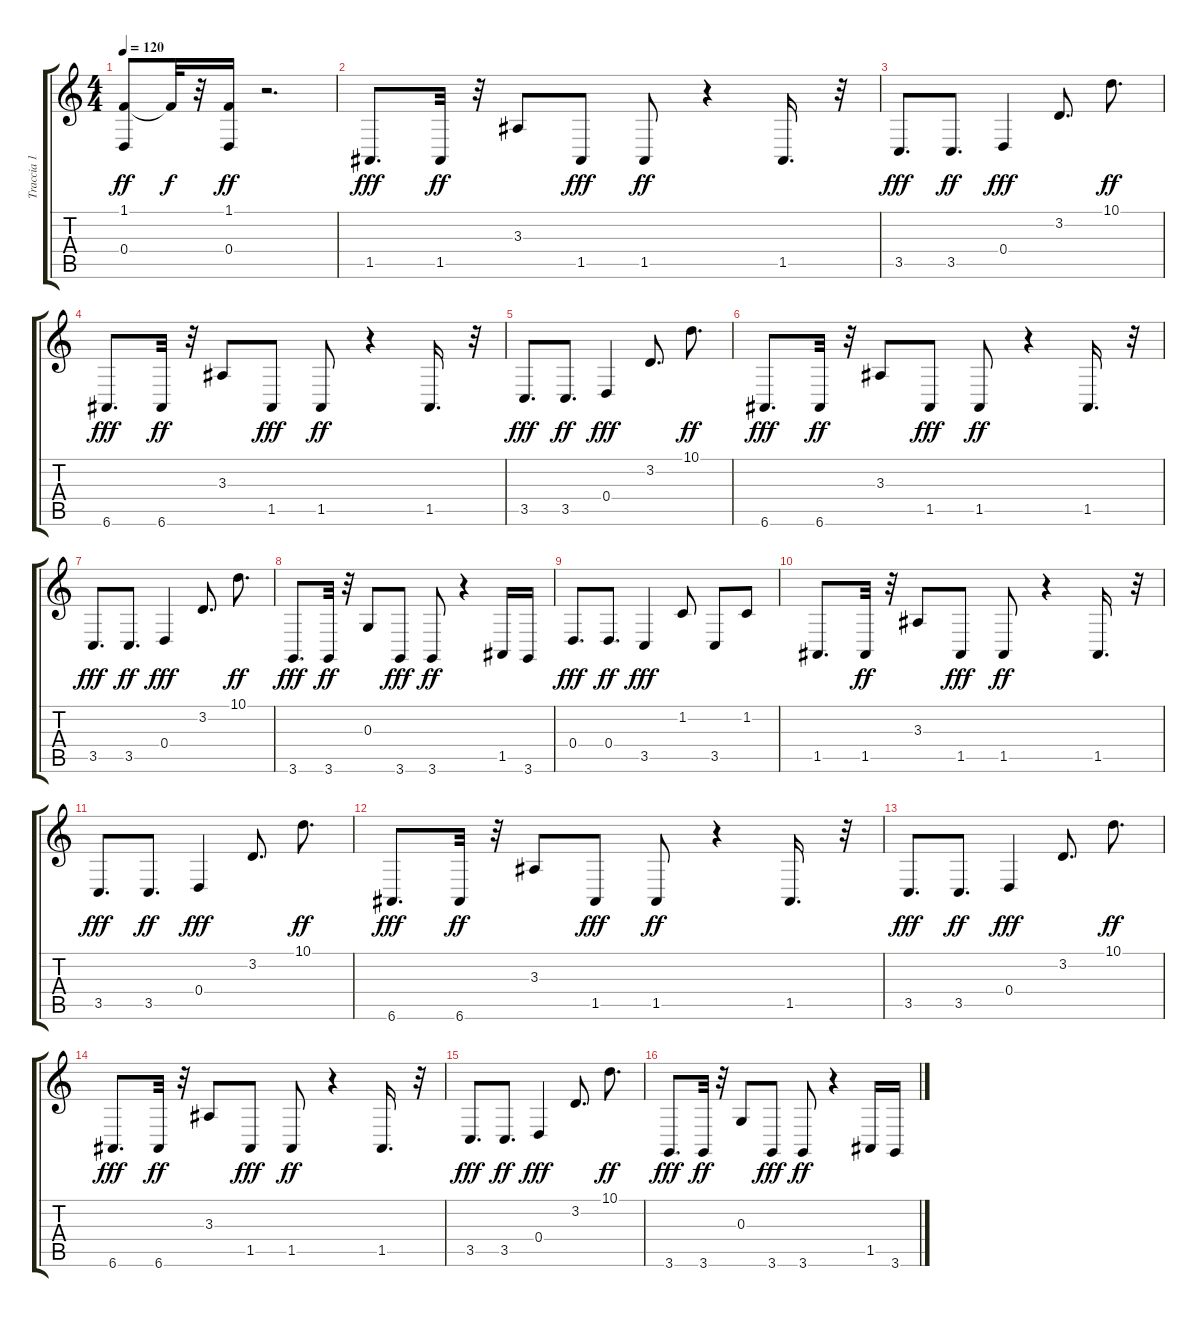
\track ("Traccia 1" "Traccia 1") {instrument lead1square}
\staff {score tabs}
\tuning (E4 B3 G3 D3 A2 E2) {hide}
\ts (4 4)
\tempo 120
\clef g2
\ks c
(1.1 0.4).8{dy ff} 1.1{t}.32{dy f} r.32 (1.1 0.4).16{dy ff} r.2{d} |
1.5.8{d dy fff} 1.5.32{dy ff} r.32 3.3.8 1.5.8{dy fff} 1.5.8{dy ff} r.4 1.5.16{d} r.32 |
3.5.8{d dy fff} 3.5.8{d dy ff} 0.4.4{dy fff} 3.2.8{d} 10.1.8{d dy ff} |
6.6.8{d dy fff} 6.6.32{dy ff} r.32 3.3.8 1.5.8{dy fff} 1.5.8{dy ff} r.4 1.5.16{d} r.32 |
3.5.8{d dy fff} 3.5.8{d dy ff} 0.4.4{dy fff} 3.2.8{d} 10.1.8{d dy ff} |
6.6.8{d dy fff} 6.6.32{dy ff} r.32 3.3.8 1.5.8{dy fff} 1.5.8{dy ff} r.4 1.5.16{d} r.32 |
3.5.8{d dy fff} 3.5.8{d dy ff} 0.4.4{dy fff} 3.2.8{d} 10.1.8{d dy ff} |
3.6.8{d dy fff} 3.6.32{dy ff} r.32 0.3.8 3.6.8{dy fff} 3.6.8{dy ff} r.4 1.5.16 3.6.16 |
0.4.8{d dy fff} 0.4.8{d dy ff} 3.5.4{dy fff} 1.2.8 3.5.8 1.2.8 |
1.5.8{d} 1.5.32{dy ff} r.32 3.3.8 1.5.8{dy fff} 1.5.8{dy ff} r.4 1.5.16{d} r.32 |
3.5.8{d dy fff} 3.5.8{d dy ff} 0.4.4{dy fff} 3.2.8{d} 10.1.8{d dy ff} |
6.6.8{d dy fff} 6.6.32{dy ff} r.32 3.3.8 1.5.8{dy fff} 1.5.8{dy ff} r.4 1.5.16{d} r.32 |
3.5.8{d dy fff} 3.5.8{d dy ff} 0.4.4{dy fff} 3.2.8{d} 10.1.8{d dy ff} |
6.6.8{d dy fff} 6.6.32{dy ff} r.32 3.3.8 1.5.8{dy fff} 1.5.8{dy ff} r.4 1.5.16{d} r.32 |
3.5.8{d dy fff} 3.5.8{d dy ff} 0.4.4{dy fff} 3.2.8{d} 10.1.8{d dy ff} |
3.6.8{d dy fff} 3.6.32{dy ff} r.32 0.3.8 3.6.8{dy fff} 3.6.8{dy ff} r.4 1.5.16 3.6.16
